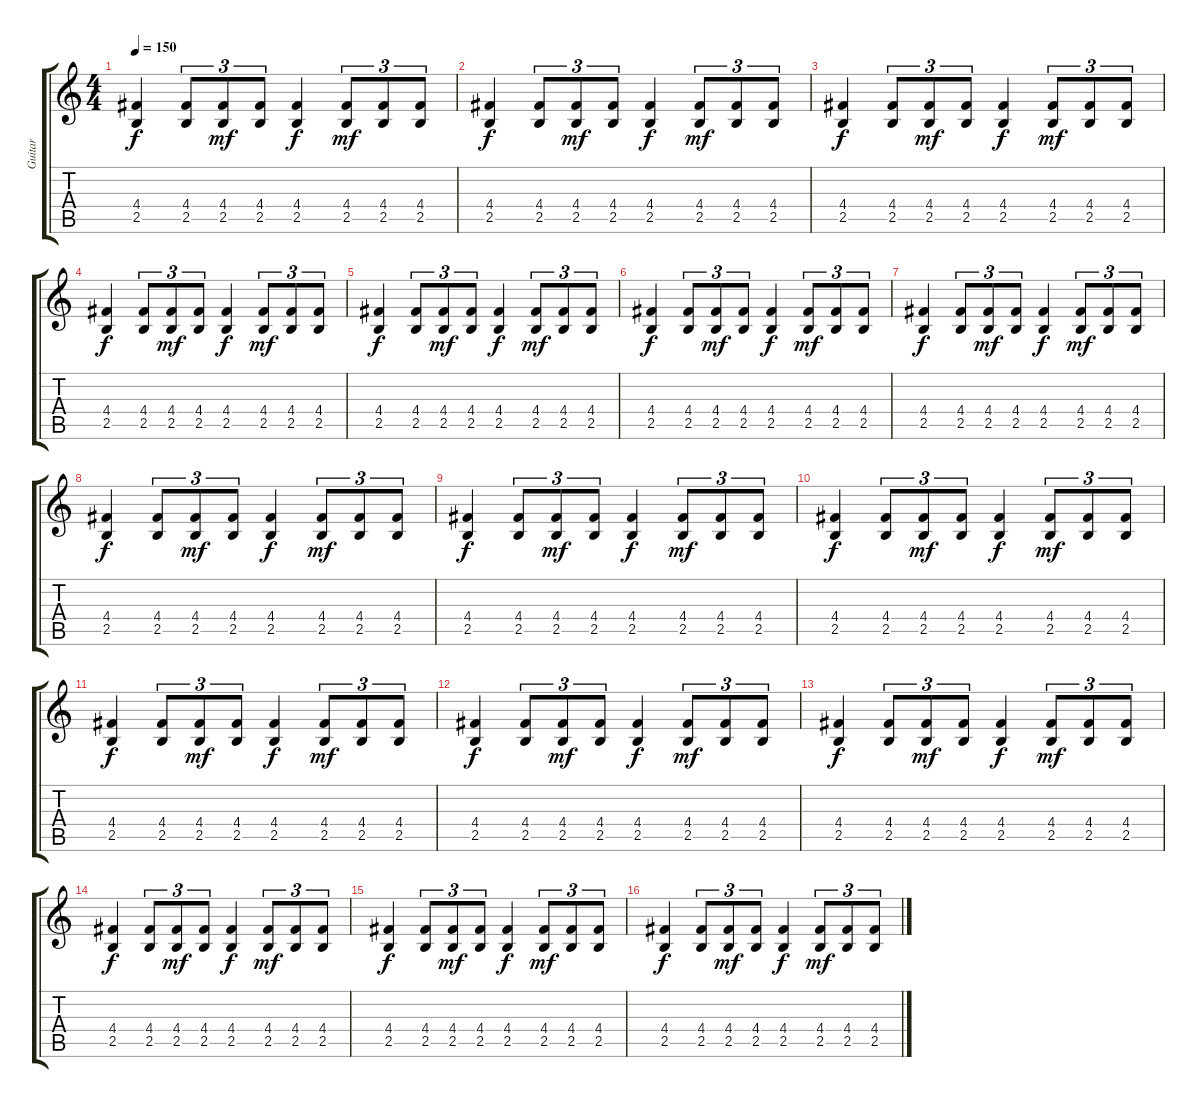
\track ("Guitar" "Guitar") {instrument overdrivenguitar}
\staff {score tabs}
\tuning (E4 B3 G3 D3 A2 E2) {hide}
\ts (4 4)
\tempo 150
\clef g2
\ks c
(4.4 2.5).4{dy f} (4.4 2.5).8{tu (3 2)} (4.4 2.5).8{tu (3 2) dy mf} (4.4 2.5).8{tu (3 2)} (4.4 2.5).4{dy f} (4.4 2.5).8{tu (3 2) dy mf} (4.4 2.5).8{tu (3 2)} (4.4 2.5).8{tu (3 2)} |
(4.4 2.5).4{dy f} (4.4 2.5).8{tu (3 2)} (4.4 2.5).8{tu (3 2) dy mf} (4.4 2.5).8{tu (3 2)} (4.4 2.5).4{dy f} (4.4 2.5).8{tu (3 2) dy mf} (4.4 2.5).8{tu (3 2)} (4.4 2.5).8{tu (3 2)} |
(4.4 2.5).4{dy f} (4.4 2.5).8{tu (3 2)} (4.4 2.5).8{tu (3 2) dy mf} (4.4 2.5).8{tu (3 2)} (4.4 2.5).4{dy f} (4.4 2.5).8{tu (3 2) dy mf} (4.4 2.5).8{tu (3 2)} (4.4 2.5).8{tu (3 2)} |
(4.4 2.5).4{dy f} (4.4 2.5).8{tu (3 2)} (4.4 2.5).8{tu (3 2) dy mf} (4.4 2.5).8{tu (3 2)} (4.4 2.5).4{dy f} (4.4 2.5).8{tu (3 2) dy mf} (4.4 2.5).8{tu (3 2)} (4.4 2.5).8{tu (3 2)} |
(4.4 2.5).4{dy f} (4.4 2.5).8{tu (3 2)} (4.4 2.5).8{tu (3 2) dy mf} (4.4 2.5).8{tu (3 2)} (4.4 2.5).4{dy f} (4.4 2.5).8{tu (3 2) dy mf} (4.4 2.5).8{tu (3 2)} (4.4 2.5).8{tu (3 2)} |
(4.4 2.5).4{dy f} (4.4 2.5).8{tu (3 2)} (4.4 2.5).8{tu (3 2) dy mf} (4.4 2.5).8{tu (3 2)} (4.4 2.5).4{dy f} (4.4 2.5).8{tu (3 2) dy mf} (4.4 2.5).8{tu (3 2)} (4.4 2.5).8{tu (3 2)} |
(4.4 2.5).4{dy f} (4.4 2.5).8{tu (3 2)} (4.4 2.5).8{tu (3 2) dy mf} (4.4 2.5).8{tu (3 2)} (4.4 2.5).4{dy f} (4.4 2.5).8{tu (3 2) dy mf} (4.4 2.5).8{tu (3 2)} (4.4 2.5).8{tu (3 2)} |
(4.4 2.5).4{dy f} (4.4 2.5).8{tu (3 2)} (4.4 2.5).8{tu (3 2) dy mf} (4.4 2.5).8{tu (3 2)} (4.4 2.5).4{dy f} (4.4 2.5).8{tu (3 2) dy mf} (4.4 2.5).8{tu (3 2)} (4.4 2.5).8{tu (3 2)} |
(4.4 2.5).4{dy f} (4.4 2.5).8{tu (3 2)} (4.4 2.5).8{tu (3 2) dy mf} (4.4 2.5).8{tu (3 2)} (4.4 2.5).4{dy f} (4.4 2.5).8{tu (3 2) dy mf} (4.4 2.5).8{tu (3 2)} (4.4 2.5).8{tu (3 2)} |
(4.4 2.5).4{dy f} (4.4 2.5).8{tu (3 2)} (4.4 2.5).8{tu (3 2) dy mf} (4.4 2.5).8{tu (3 2)} (4.4 2.5).4{dy f} (4.4 2.5).8{tu (3 2) dy mf} (4.4 2.5).8{tu (3 2)} (4.4 2.5).8{tu (3 2)} |
(4.4 2.5).4{dy f} (4.4 2.5).8{tu (3 2)} (4.4 2.5).8{tu (3 2) dy mf} (4.4 2.5).8{tu (3 2)} (4.4 2.5).4{dy f} (4.4 2.5).8{tu (3 2) dy mf} (4.4 2.5).8{tu (3 2)} (4.4 2.5).8{tu (3 2)} |
(4.4 2.5).4{dy f} (4.4 2.5).8{tu (3 2)} (4.4 2.5).8{tu (3 2) dy mf} (4.4 2.5).8{tu (3 2)} (4.4 2.5).4{dy f} (4.4 2.5).8{tu (3 2) dy mf} (4.4 2.5).8{tu (3 2)} (4.4 2.5).8{tu (3 2)} |
(4.4 2.5).4{dy f} (4.4 2.5).8{tu (3 2)} (4.4 2.5).8{tu (3 2) dy mf} (4.4 2.5).8{tu (3 2)} (4.4 2.5).4{dy f} (4.4 2.5).8{tu (3 2) dy mf} (4.4 2.5).8{tu (3 2)} (4.4 2.5).8{tu (3 2)} |
(4.4 2.5).4{dy f} (4.4 2.5).8{tu (3 2)} (4.4 2.5).8{tu (3 2) dy mf} (4.4 2.5).8{tu (3 2)} (4.4 2.5).4{dy f} (4.4 2.5).8{tu (3 2) dy mf} (4.4 2.5).8{tu (3 2)} (4.4 2.5).8{tu (3 2)} |
(4.4 2.5).4{dy f} (4.4 2.5).8{tu (3 2)} (4.4 2.5).8{tu (3 2) dy mf} (4.4 2.5).8{tu (3 2)} (4.4 2.5).4{dy f} (4.4 2.5).8{tu (3 2) dy mf} (4.4 2.5).8{tu (3 2)} (4.4 2.5).8{tu (3 2)} |
(4.4 2.5).4{dy f} (4.4 2.5).8{tu (3 2)} (4.4 2.5).8{tu (3 2) dy mf} (4.4 2.5).8{tu (3 2)} (4.4 2.5).4{dy f} (4.4 2.5).8{tu (3 2) dy mf} (4.4 2.5).8{tu (3 2)} (4.4 2.5).8{tu (3 2)}
